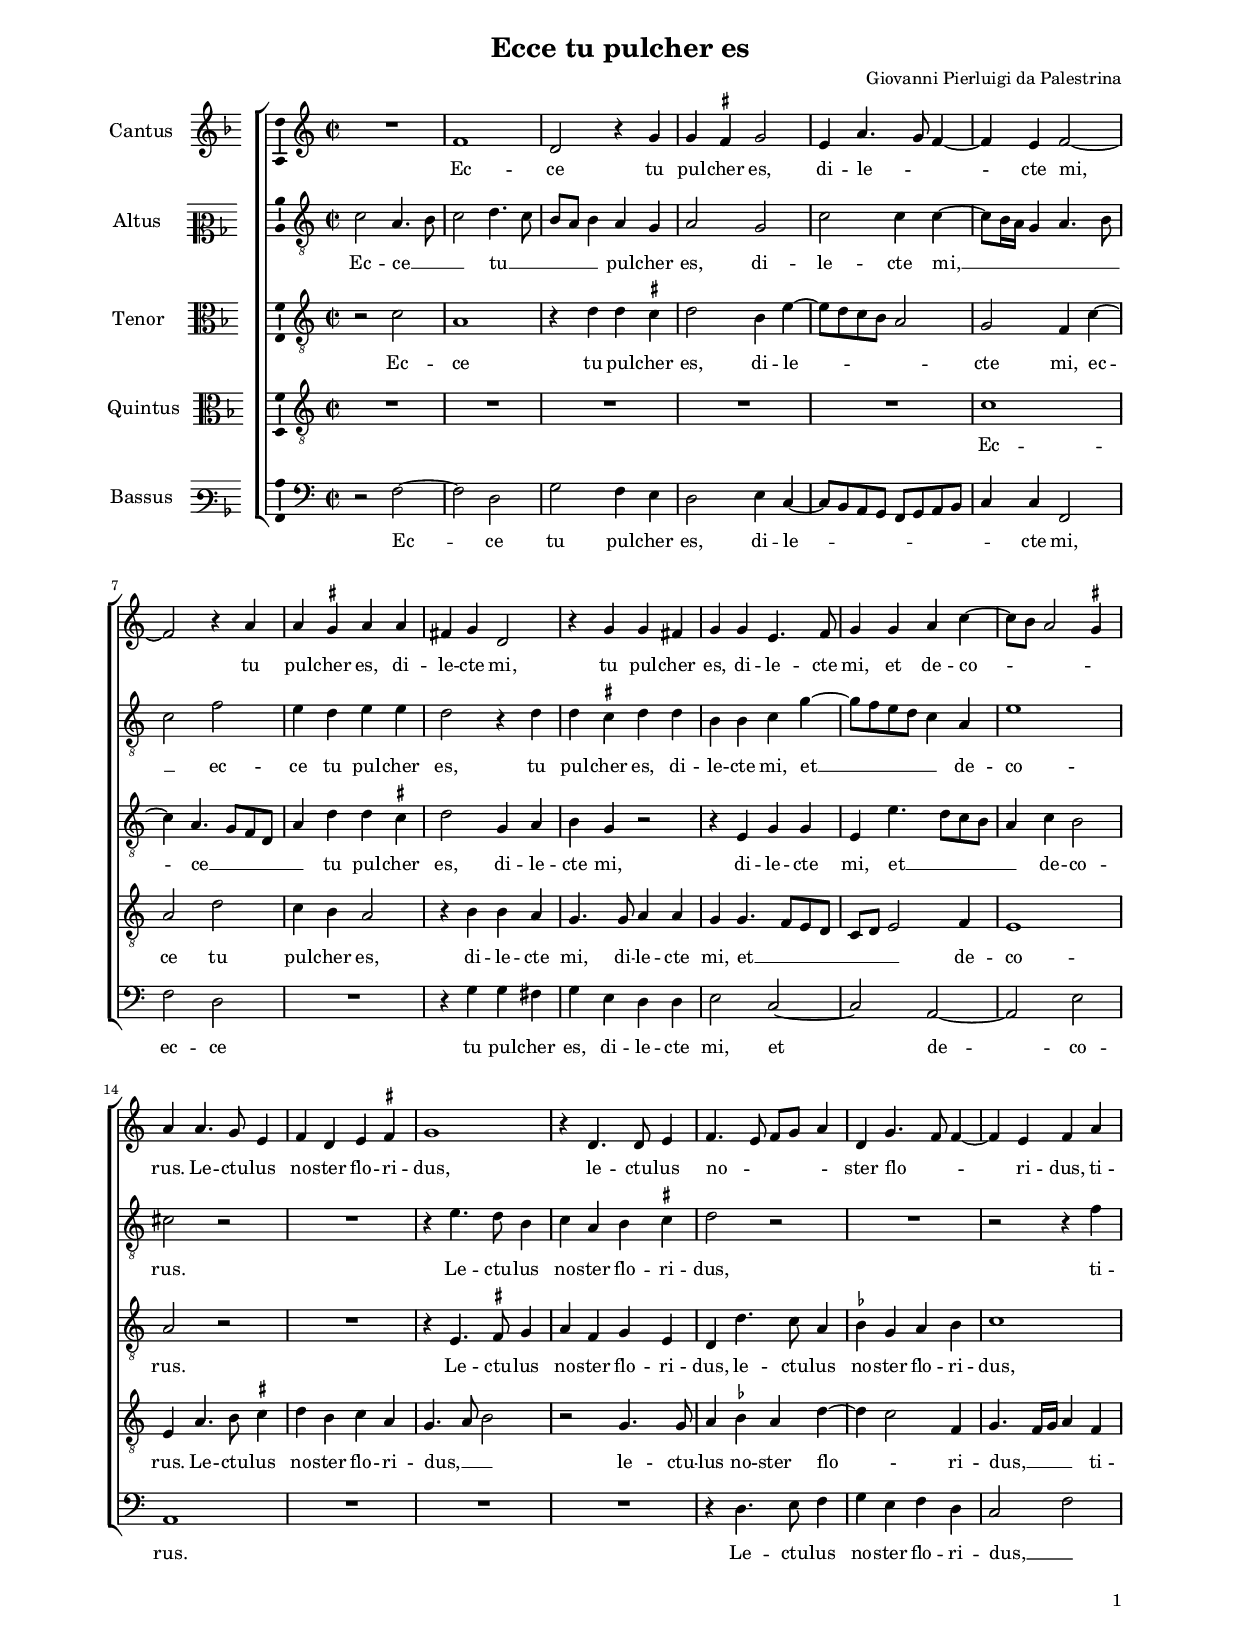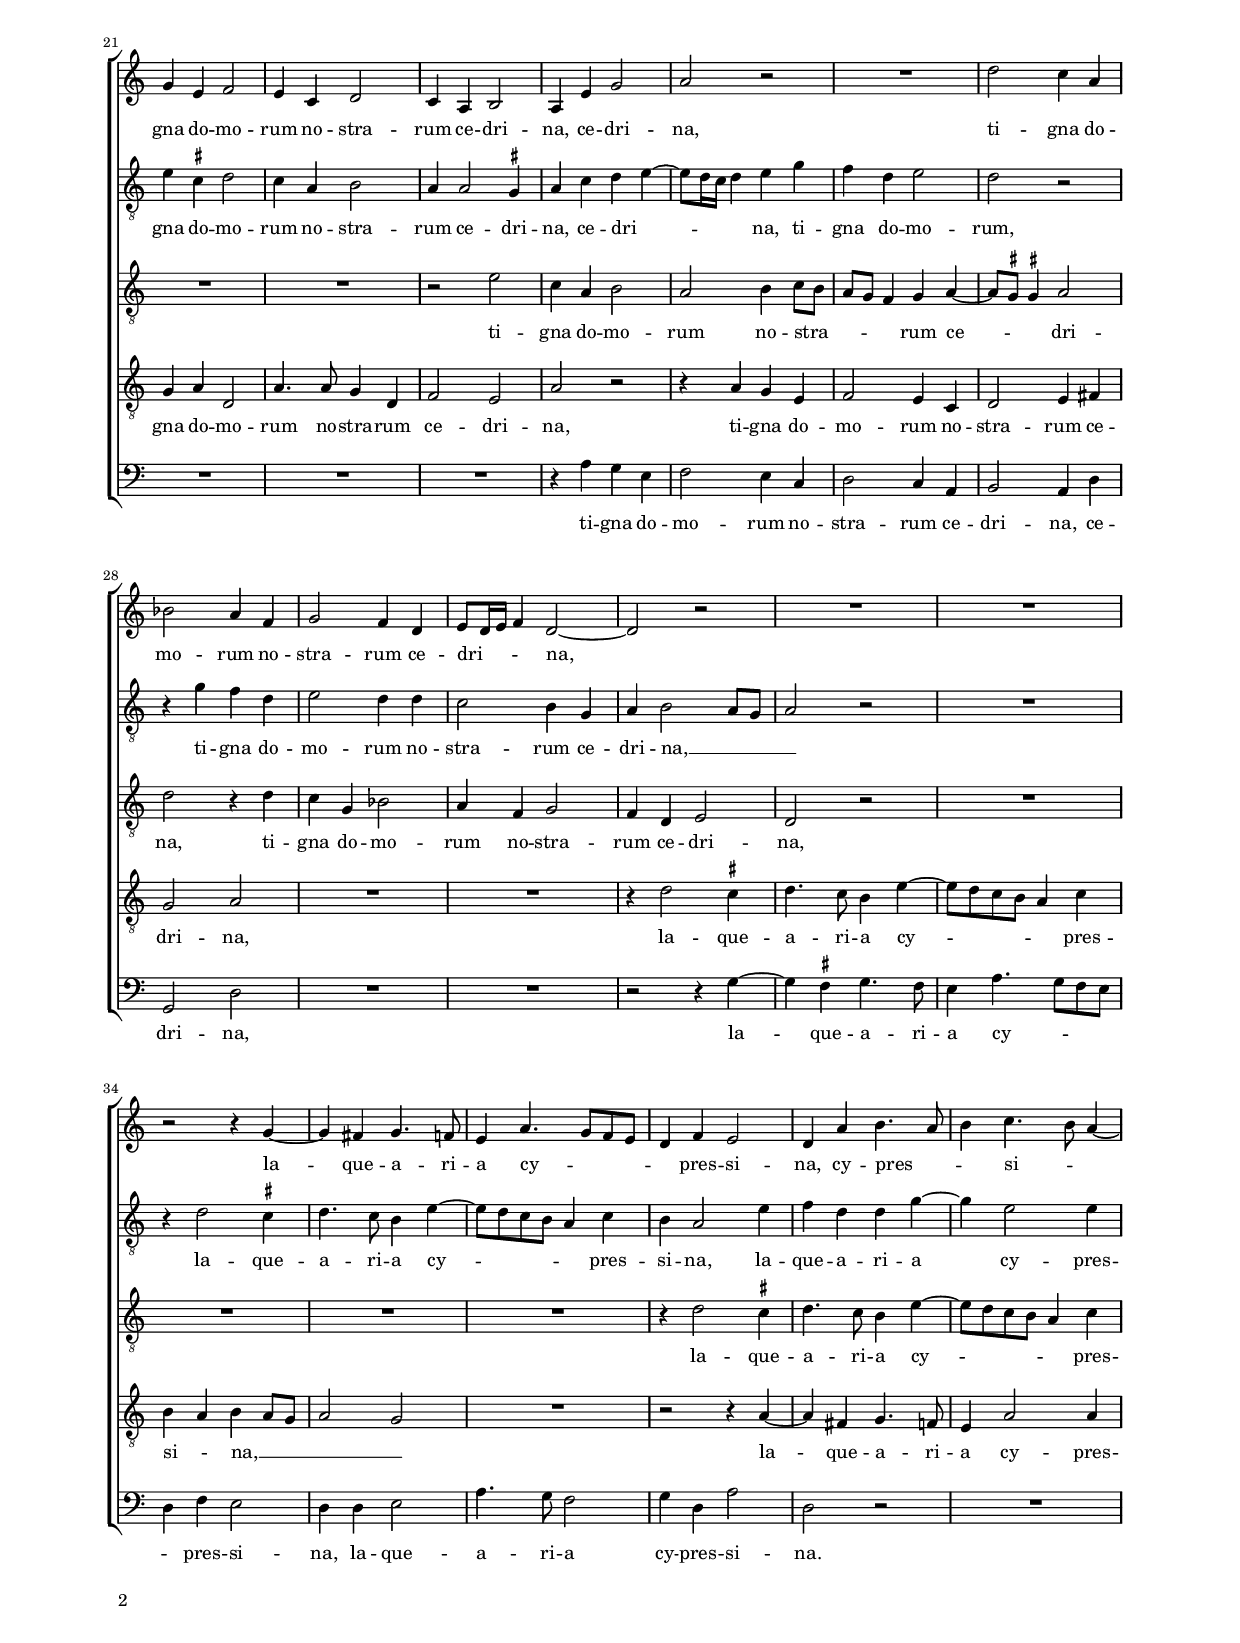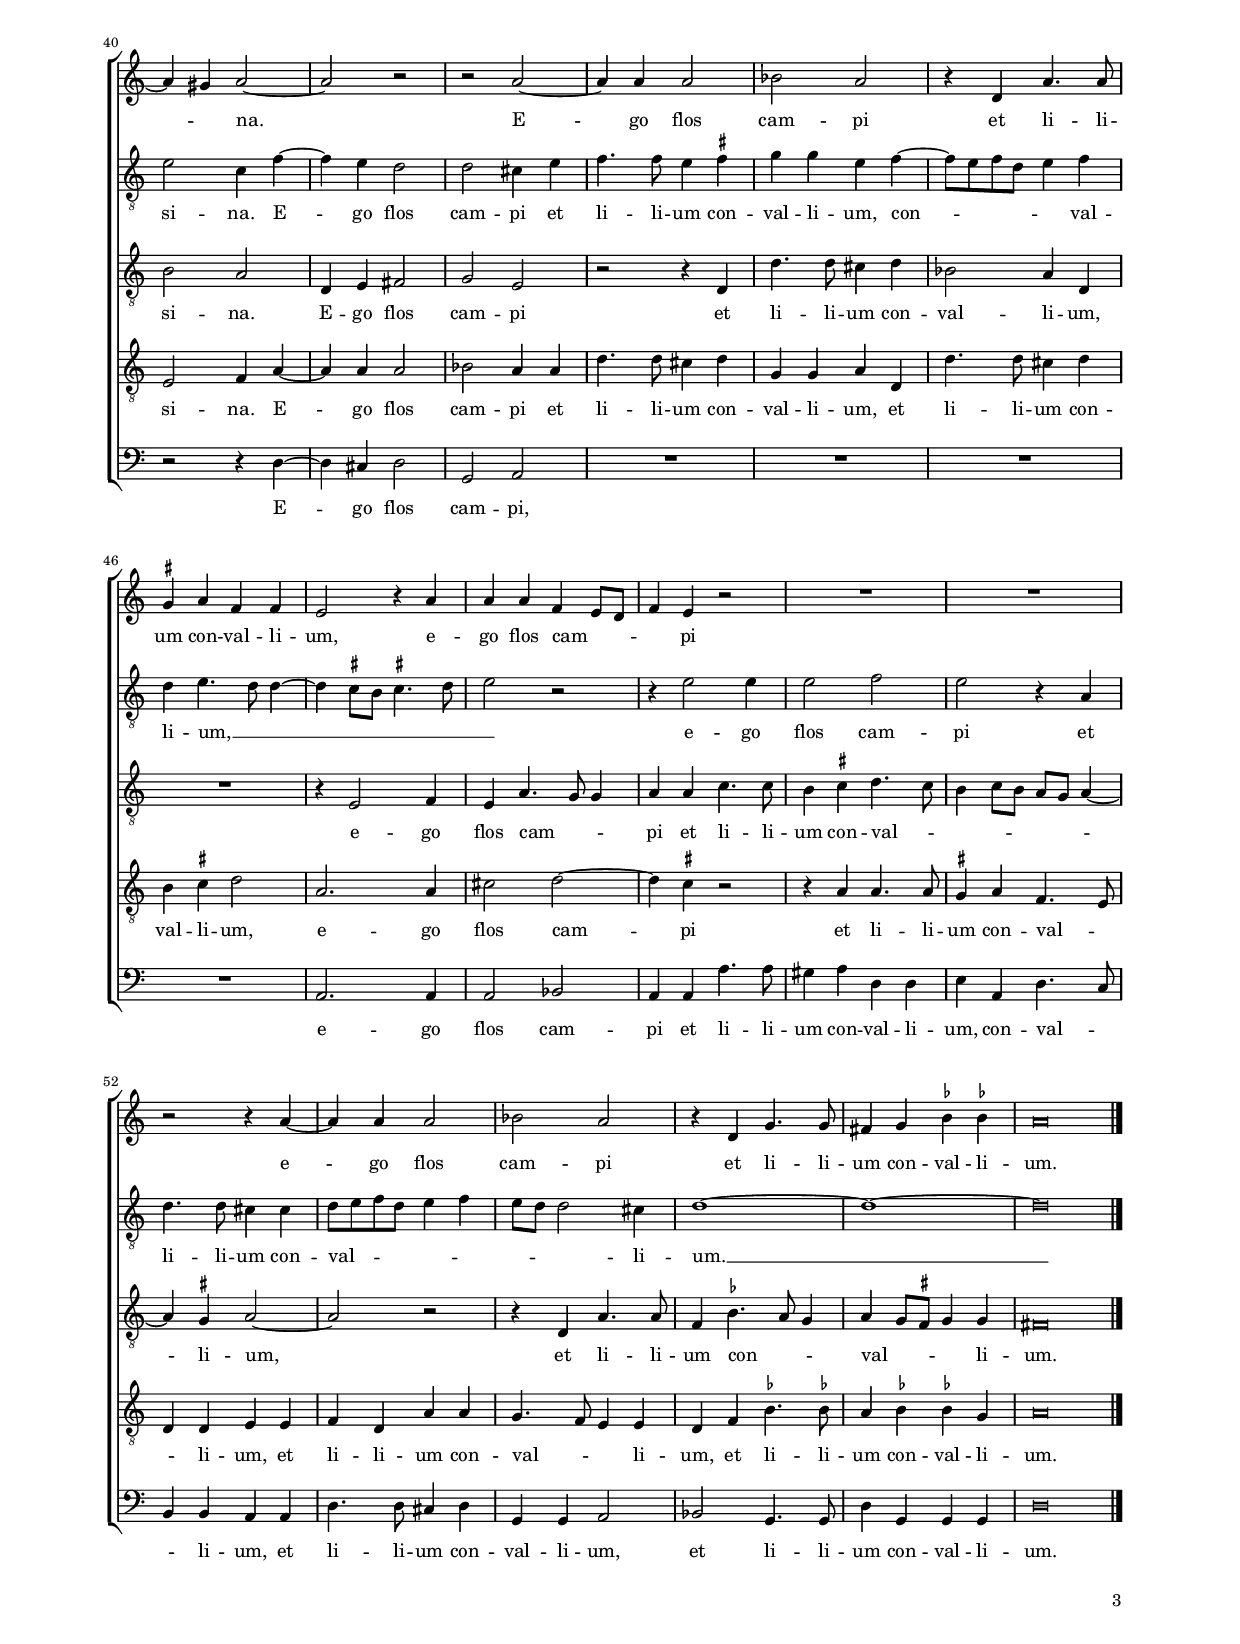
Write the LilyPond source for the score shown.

\header
{
  title="Ecce tu pulcher es"
  composer="Giovanni Pierluigi da Palestrina"
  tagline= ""
}

\version "2.24.0"
\language deutsch
#(set-global-staff-size 15)
% #(set-default-paper-size "letter")
#(ly:set-option 'point-and-click #f)


\paper
	{
	top-margin = 1.8 \cm
	bottom-margin = 1.2 \cm
	left-margin = 2 \cm
	right-margin = 2 \cm
	ragged-bottom = ##f
	ragged-last-bottom = ##f
	print-page-number = ##f
	system-system-spacing = #'((basic-distance . 16) (minimum-distance . 14) (padding . 5) (strechability . 150))
	oddFooterMarkup=\markup   \fill-line { "" \fromproperty #'page:page-number-string }
	evenFooterMarkup=\markup  \fill-line { \fromproperty #'page:page-number-string "" }
	last-bottom-spacing = #'((basic-distance . 12) (minimum-distance . 7) (padding . 4))
	systems-per-page = 3
	page-count = 3
%	min-systems-per-page = 3
	markup-system-spacing.basic-distance = #12
	}

	
global = {
	\key f \major
	\time 2/2
	\set Score.tempoHideNote = ##t
	\tempo 4 = 95
	\skip 1*56
	\set Score.measureLength = #(ly:make-moment 2/1)
	\skip 1*2 \bar "|."
	}

	ficta = { \once \set suggestAccidentals = ##t }

	forget = #(define-music-function (music) (ly:music?) #{
		\accidentalStyle forget
		$music
		\accidentalStyle default
		#})



incipitcantus = \markup { \score {
	{
	\set Staff.instrumentName = \markup { \fontsize #1 "Cantus" }
	\key f \major
	\clef violin
	s4 \bar ""
	}
	\layout  {
	raggedright = ##t
	indent = 1.6 \cm
	line-width = 2.2\cm
	\context { \Staff \remove Time_signature_engraver }
	\override Staff.Clef.Y-extent = #'(0 . 0)
	}} \hspace #1 }

      
incipitaltus = \markup { \score {
	{
	\set Staff.instrumentName = \markup { \fontsize #1 "Altus" }
	\key f \major
	\clef mezzosoprano
	s4 \bar ""
	}
	\layout  {
	raggedright = ##t
	indent = 1.6 \cm
	line-width = 2.2\cm
	\context { \Staff \remove Time_signature_engraver }
	\override Staff.Clef.Y-extent = #'(0 . 0)
	}} \hspace #1 }


incipittenor = \markup { \score {
	{
	\set Staff.instrumentName = \markup { \fontsize #1 "Tenor" }
	\key f \major
	\clef alto
	s4 \bar ""
	}
	\layout  {
	raggedright = ##t
	indent = 1.6 \cm
	line-width = 2.2\cm
	\context { \Staff \remove Time_signature_engraver }
	\override Staff.Clef.Y-extent = #'(0 . 0)
	}} \hspace #1 }
      
      
incipitquintus = \markup { \score {
	{
	\set Staff.instrumentName = \markup { \fontsize #1 "Quintus" }
	\key f \major
	\clef alto
	s4 \bar ""
	}
	\layout  {
	raggedright = ##t
	indent = 1.6 \cm
	line-width = 2.2\cm
	\context { \Staff \remove Time_signature_engraver }
	\override Staff.Clef.Y-extent = #'(0 . 0)
	}} \hspace #1 }
      
      
incipitbassus = \markup { \score {
	{
	\set Staff.instrumentName = \markup { \fontsize #1 "Bassus" }
	\key f \major
	\clef varbaritone
	s4 \bar ""
	}
	\layout  {
	raggedright = ##t
	indent = 1.6 \cm
	line-width = 2.2\cm
	\context { \Staff \remove Time_signature_engraver }
	\override Staff.Clef.Y-extent = #'(0 . 0)
	}} \hspace #1 }


cantus =  \relative c''
	{
	R1
	b1
	g2 r4 c
	c4 \ficta h c2
%5
	a4 d4. c8 b4~ |
	b4 a b2~
	b2 r4 d
	d4 \ficta cis d d
	h4 c g2
%10
	r4 c c h |
	c4 c a4. b8
	c4 c d f~
	f8 e d2 \ficta cis4
	d4 d4. c8 a4
%15
	b4 g a \ficta h |
	c1
	r4 g4. g8 a4
	b4. a8 b c d4
	g,4 c4. b8 b4~
%20
	b4 a b d |
	c4 a b2
	a4 f g2
	f4 d e2
	d4 a' c2
%25
	d2 r |
	R1
	g2 f4 d
	es2 d4 b
	c2 b4 g
%30
	a8 g16 a b4 g2~ |
	g2 r
	R1
	R1
	r2 r4 c~
%35
	c4 h c4. b8 |
	a4 d4. c8 b a
	g4 b a2
	g4 d' e4. d8
	e4 f4. e8 d4~
%40
	d4 cis d2~ |
	d2 r
	r2 d~
	d4 d d2
	es2 d
%45
	r4 g, d'4. d8 |
	\ficta cis4 d b b
	a2 r4 d
	d4 d b a8 g
	b4 a r2
%50
	R1 |
	R1
	r2 r4 d~
	d4 d d2
	es2 d
%55
	r4 g, c4. c8 |
	h4 c \ficta es \ficta es!
	d\breve |
	}


altus =  \relative c'
	{
	f2 d4. e8
	f2 g4. f8
	e8 d e4 d c
	d2 c
%5
	f2 f4 f~ |
	f8 e16 d c4 d4. e8
	f2 b
	a4 g a a
	g2 r4 g
%10
	g4 \ficta fis g g |
	e4 e f c'~
	c8 b a g f4 d
	a'1
	fis2 r
%15
	R1 |
	r4 a4. g8 e4
	f4 d e \ficta fis
	g2 r
	R1
%20
	r2 r4 b |
	a4 \ficta fis g2
	f4 d e2
	d4 d2 \ficta cis4
	d4 f g a~
%25
	a8 g16 f g4 a c |
	b4 g a2
	g2 r
	r4 c b g
	a2 g4 g
%30
	f2 e4 c |
	d4 e2 d8 c
	d2 r
	R1
	r4 g2 \ficta fis4
%35
	g4. f8 e4 a~ |
	a8 g f e d4 f
	e4 d2 a'4
	b4 g g c~
	c4 a2 a4
%40
	a2 f4 b~ |
	b4 a g2
	g2 fis4 a
	b4. b8 a4 \ficta h
	c4 c a b~
%45
	b8 a b g a4 b |	
	g4 a4. g8 g4~
	g4 \ficta fis8 e \ficta fis!4. g8
	a2 r
	r4 a2 a4
%50
	a2 b |
	a2 r4 d,
	g4. g8 fis4 fis
	g8 a b g a4 b
	a8 g g2 fis4
%55
	g1~ |
	g1~
	g\breve |
	}


tenor =  \relative c'
	{
	r2 f
	d1
	r4 g g \ficta fis
	g2 e4 a~
%5
	a8 g f e d2 |
	c2 b4 f'~
	f4 d4. c8 b g
	d'4 g g \ficta fis
	g2 c,4 d
%10
	e4 c r2 |
	r4 a c c
	a4 a'4. g8 f e
	d4 f e2
	d2 r
%15
	R1 |
	r4 a4. \ficta h8 c4
	d4 b c a
	g4 g'4. f8 d4
	\ficta es c d \forget e
%20
	f1 |
	R1
	R1
	r2 a
	f4 d e2
%25
	d2 e4 f8 e |
	d8 c b4 c d~
	d8 \ficta cis \ficta cis!4 d2
	g2 r4 g
	f4 c es2
%30
	d4 b c2 |
	b4 g a2
	g2 r
	R1
	R1
%35
	R1 |
	R1
	r4 g'2 \ficta fis4
	g4. f8 e4 a~
	a8 g f e d4 f
%40
	e2 d |
	g,4 a h2
	c2 a
	r2 r4 g
	g'4. g8 fis4 g
%45
	es2 d4 g, |
	R1
	r4 a2 b4
	a4 d4. c8 c4
	d4 d f4. f8
%50
	e4 \ficta fis g4. \forget f8 |
	e4 f8 e d c d4~
	d4 \ficta cis d2~
	d2 r
	r4 g, d'4. d8
%55
	b4 \ficta es4. d8 c4 |
	d4 c8 \ficta h c4 c
	h\breve |
	}


quintus  =  \relative c'
	{
	R1
	R1
	R1
	R1
%5
	R1 |
	f1
	d2 g
	f4 e d2
	r4 e e d
%10
	c4. c8 d4 d |
	c4 c4. b8 a g
	f8 g a2 b4
	a1
	a4 d4. e8 \ficta fis4
%15
	g4 e f d |
	c4. d8 e2
	r2 c4. c8
	d4 \ficta es d g~
	g4 f2 b,4
%20
	c4. b16 c d4 b |
	c4 d g,2
	d'4. d8 c4 g
	b2 a
	d2 r
%25
	r4 d c a |
	b2 a4 f
	g2 a4 h
	c2 d
	R1
%30
	R1 |
	r4 g2 \ficta fis4
	g4. f8 e4 a~
	a8 g f e d4 f
	e4 d e d8 c
%35
	d2 c |
	R1
	r2 r4 d~
	d4 h c4. b8
	a4 d2 d4
%40
	a2 b4 d~ |
	d4 d d2
	es2 d4 d
	g4. g8 fis4 g
	c,4 c d g,
%45
	g'4. g8 fis4 g |
	e4 \ficta fis g2
	d2. d4
	fis2 g~
	g4 \ficta fis r2
%50
	r4 d d4. d8 |
	\ficta cis4 d b4. a8
	g4 g a a
	b4 g d' d
	c4. b8 a4 a
%55
	g4 b \ficta es4. \ficta es!8 |
	d4 \ficta es \ficta es! c
	d\breve |
	}


bassus  =  \relative c
	{
	r2 b'~
	b2 g
	c2 b4 a
	g2 a4 f~
%5
	f8 e d c b c d e |
	f4 f b,2
	b'2 g
	R1
	r4 c c h
%10
	c4 a g g |
	a2 f~
	f2 d~
	d2 a'
	d,1
%15
	R1 |
	R1
	R1
	r4 g4. a8 b4
	c4 a b g
%20
	f2 b |
	R1
	R1
	R1
	r4 d c a
%25
	b2 a4 f |
	g2 f4 d
	e2 d4 g
	c,2 g'
	R1
%30
	R1 |
	r2 r4 c~
	c4 \ficta h c4. \forget b8
	a4 d4. c8 b a
	g4 b a2
%35
	g4 g a2 |
	d4. c8 b2
	c4 g d'2
	g,2 r
	R1
%40
	r2 r4 g~ |
	g4 fis g2
	c,2 d
	R1
	R1
%45
	R1 |
	R1
	d2. d4
	d2 es
	d4 d d'4. d8
%50
	cis4 d g, g |
	a4 d, g4. f8
	e4 e d d
	g4. g8 fis4 g
	c,4 c d2
%55
	es2 c4. c8 |
	g'4 c, c c
	g'\breve |
	}


lyricscantus = \lyricmode {
	Ec -- ce tu pul -- cher es, di -- le -- _ _ cte mi,
	tu pul -- cher es, di -- le -- cte mi,
	tu pul -- cher es, di -- le -- cte mi,
	et de -- co -- _ _ _ rus.
	Le -- ctu -- lus no -- ster flo -- ri -- dus,
	le -- ctu -- lus no -- _ _ _ _ ster flo -- _ _ ri -- dus,
	ti -- gna do -- mo -- rum no -- stra -- rum ce -- dri -- na,
	ce -- dri -- na,
	ti -- gna do -- mo -- rum no -- stra -- rum ce -- dri -- _ _ _ na,
	la -- que -- a -- ri -- a cy -- _ _ _ _ pres -- si -- na,
	cy -- pres -- _ _ si -- _ _ _ na.
	E -- go flos cam -- pi et li -- li -- um con -- val -- li -- um,
	e -- go flos cam -- _ _ _ pi
	e -- go flos cam -- pi et li -- li -- um con -- val -- li -- um.
	}


lyricsaltus = \lyricmode {
	Ec -- ce __ _ _ tu __ _ _ _ _ pul -- cher es, di -- le -- cte mi, __ _ _ _ _ _ _
	ec -- ce tu pul -- cher es,
	tu pul -- cher es, di -- le -- cte mi,
	et __ _ _ _ _ de -- co -- rus.
	Le -- ctu -- lus no -- ster flo -- ri -- dus,
	ti -- gna do -- mo -- rum no -- stra -- rum ce -- dri -- na,
	ce -- dri -- _ _ _ _ na,
	ti -- gna do -- mo -- rum,
	ti -- gna do -- mo -- rum no -- stra -- rum ce -- dri -- na, __ _ _ _
	la -- que -- a -- ri -- a cy -- _ _ _ _ pres -- si -- na,
	la -- que -- a -- ri -- a cy -- pres -- si -- na.
	E -- go flos cam -- pi et li -- li -- um con -- val -- li -- um,
	con -- _ _ _ _ val -- li -- um, __ _ _ _ _ _ _ _
	e -- go flos cam -- pi et li -- li -- um con -- val -- _ _ _ _ _ _ _ _ li -- um. __
	}


lyricstenor = \lyricmode {
	Ec -- ce tu pul -- cher es, di -- le -- _ _ _ _ cte mi,
	ec -- ce __ _ _ _ _ tu pul -- cher es, di -- le -- cte mi,
	di -- le -- cte mi,
	et __ _ _ _ _ de -- co -- rus.
	Le -- ctu -- lus no -- ster flo -- ri -- dus,
	le -- ctu -- lus no -- ster flo -- ri -- dus,
	ti -- gna do -- mo -- rum no -- stra -- _ _ _ _ rum ce -- _ _ dri -- na,
	ti -- gna do -- mo -- rum no -- stra -- rum ce -- dri -- na,
	la -- que -- a -- ri -- a cy -- _ _ _ _ pres -- si -- na.
	E -- go flos cam -- pi et li -- li -- um con -- val -- li -- um,
	e -- go flos cam -- _ _ pi et li -- li -- um con -- val -- _ _ _ _ _ _ _ li -- um,
	et li -- li -- um con -- _ _ val -- _ _ _ li -- um.
	}


lyricsquintus = \lyricmode {
	Ec -- ce tu pul -- cher es, di -- le -- cte mi,
	di -- le -- cte mi,
	et __ _ _ _ _ _ _ de -- co -- rus.
	Le -- ctu -- lus no -- ster flo -- ri -- dus, __ _ _
	le -- ctu -- lus no -- ster flo -- _ ri -- dus, __ _ _ _
	ti -- gna do -- mo -- rum no -- stra -- rum ce -- dri -- na,
	ti -- gna do -- mo -- rum no -- stra -- rum ce -- dri -- na,
	la -- que -- a -- ri -- a cy -- _ _ _ _ pres -- si -- _ na, __ _ _ _ _
	la -- que -- a -- ri -- a cy -- pres -- si -- na.
	E -- go flos cam -- pi et li -- li -- um con -- val -- li -- um,
	et li -- li -- um con -- val -- li -- um,
	e -- go flos cam -- pi et li -- li -- um con -- val -- _ _ li -- um,
	et li -- li -- um con -- val -- _ _ li -- um,
	et li -- li -- um con -- val -- li -- um.
	}


lyricsbassus = \lyricmode {
	Ec -- ce tu pul -- cher es, di -- le -- _ _ _ _ _ _ _ _ cte mi,
	ec -- ce tu pul -- cher es, di -- le -- cte mi,
	et de -- co -- rus.
	Le -- ctu -- lus no -- ster flo -- ri -- dus, __ _
	ti -- gna do -- mo -- rum no -- stra -- rum ce -- dri -- na,
	ce -- dri -- na,
	la -- que -- a -- ri -- a cy -- _ _ _ _ pres -- si -- na,
	la -- que -- a -- ri -- a cy -- pres -- si -- na.
	E -- go flos cam -- pi,
	e -- go flos cam -- pi et li -- li -- um con -- val -- li -- um,
	con -- val -- _ _ li -- um,
	et li -- li -- um con -- val -- li -- um,
	et li -- li -- um con -- val -- li -- um.
	}


\score
{  
	\transpose f c {
	\new ChoirStaff \with { \override StaffGrouper.staff-staff-spacing.basic-distance = #12 }
	<<

	\new Staff << \global
	\new Voice="v1" {
		\set Staff.instrumentName=\incipitcantus
%		\set Staff.instrumentName= "S"
		\set Staff.midiInstrument = "reed organ"
		\clef violin
		\cantus }
	\new Lyrics \lyricsto "v1" {\lyricscantus }
	>>


	\new Staff << \global
	\new Voice="v2" {
		\set Staff.instrumentName=\incipitaltus
%		\set Staff.instrumentName= "A"
		\set Staff.midiInstrument = "reed organ"
		\clef "G_8" % violin
		\altus}
	\new Lyrics \lyricsto "v2" {\lyricsaltus }
	>>


	\new Staff << \global
	\new Voice="v3" {
		\set Staff.instrumentName=\incipittenor
%		\set Staff.instrumentName= "T"
		\set Staff.midiInstrument = "reed organ"
		\clef "G_8"
		\tenor }
	\new Lyrics \lyricsto "v3" {\lyricstenor }
	>>


	\new Staff << \global
	\new Voice="v5" {
		\set Staff.instrumentName=\incipitquintus
%		\set Staff.instrumentName= "Q"
		\set Staff.midiInstrument = "reed organ"
		\clef "G_8"
		\quintus}
	\new Lyrics \lyricsto "v5" {\lyricsquintus }
	>>


	\new Staff << \global
	\new Voice="v4" {
		\set Staff.instrumentName=\incipitbassus
%		\set Staff.instrumentName= "B"
		\set Staff.midiInstrument = "reed organ"
		\clef bass 
		\bassus }
	\new Lyrics \lyricsto "v4" {\lyricsbassus}
	>>

	>>
	} % transpose

	\layout
	{
	indent = 2.5\cm
	\context { \Lyrics \override VerticalAxisGroup.nonstaff-relatedstaff-spacing.padding = #1.4 }
%	\context { \Lyrics \override LyricText.font-size = #1 }
	\context { \Staff \override TimeSignature.break-visibility = #end-of-line-invisible }
	\context { \Staff \consists Ambitus_engraver }
	\context { \Score \override BarNumber.padding = #2 }
	\context { \Voice \override NoteHead.style = #'baroque }
	}

\midi
	{
	
	}

}


% EOF
